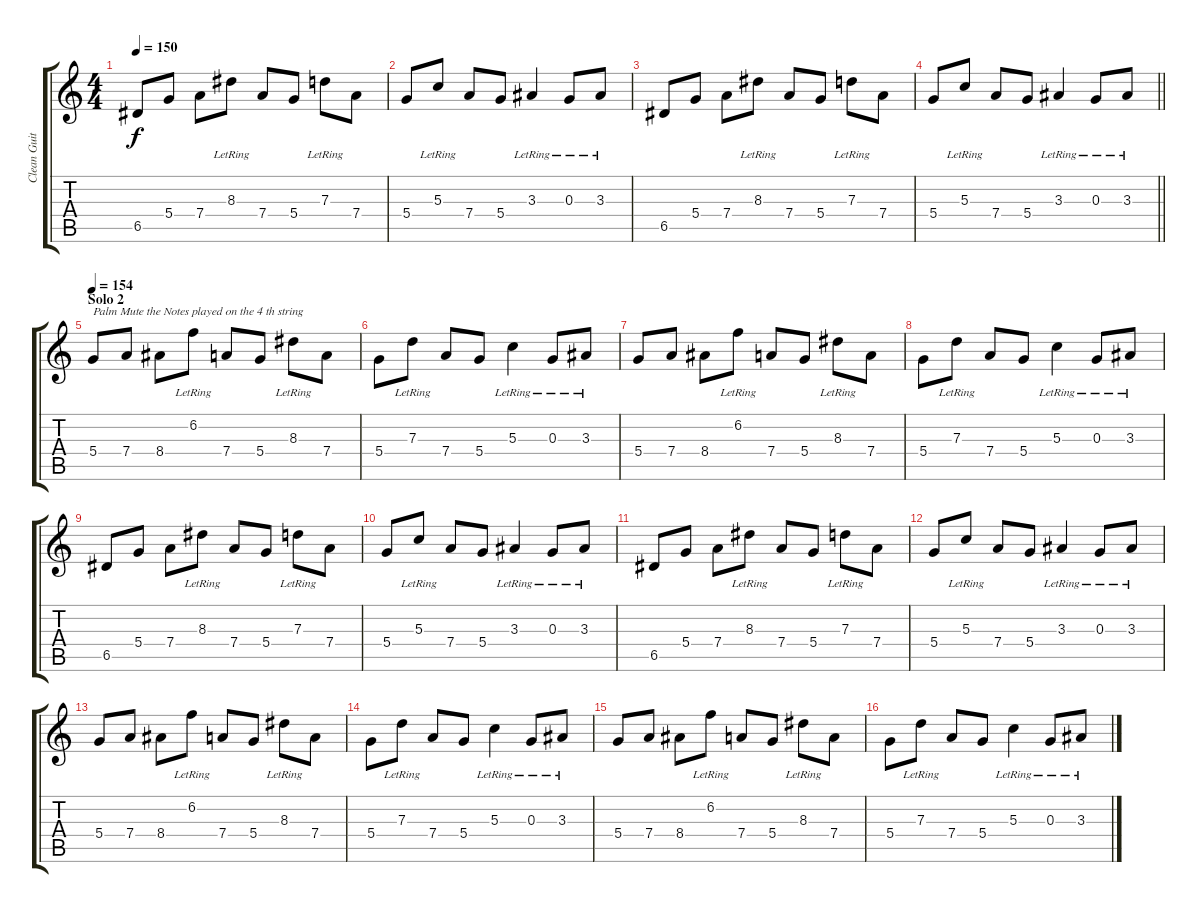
\track ("Clean Guitar" "Clean Guit") {instrument electricguitarmuted}
\staff {score tabs}
\tuning (E4 B3 G3 D3 A2 E2) {hide}
\ts (4 4)
\tempo 150
\clef g2
\ks c
6.5.8{dy f} 5.4.8 7.4.8 8.3{lr}.8 7.4.8 5.4.8 7.3{lr}.8 7.4.8 |
5.4.8 5.3{lr}.8 7.4.8 5.4.8 3.3{lr}.4 0.3{lr}.8 3.3{lr}.8 |
6.5.8 5.4.8 7.4.8 8.3{lr}.8 7.4.8 5.4.8 7.3{lr}.8 7.4.8 |
\barLineRight lightlight
5.4.8 5.3{lr}.8 7.4.8 5.4.8 3.3{lr}.4 0.3{lr}.8 3.3{lr}.8 |
\section ("" "Solo 2")
\tempo 154
5.4.8{txt "Palm Mute the Notes played on the 4 th string"} 7.4.8 8.4.8 6.2{lr}.8 7.4.8 5.4.8 8.3{lr}.8 7.4.8 |
5.4.8 7.3{lr}.8 7.4.8 5.4.8 5.3{lr}.4 0.3{lr}.8 3.3{lr}.8 |
5.4.8 7.4.8 8.4.8 6.2{lr}.8 7.4.8 5.4.8 8.3{lr}.8 7.4.8 |
5.4.8 7.3{lr}.8 7.4.8 5.4.8 5.3{lr}.4 0.3{lr}.8 3.3{lr}.8 |
6.5.8 5.4.8 7.4.8 8.3{lr}.8 7.4.8 5.4.8 7.3{lr}.8 7.4.8 |
5.4.8 5.3{lr}.8 7.4.8 5.4.8 3.3{lr}.4 0.3{lr}.8 3.3{lr}.8 |
6.5.8 5.4.8 7.4.8 8.3{lr}.8 7.4.8 5.4.8 7.3{lr}.8 7.4.8 |
5.4.8 5.3{lr}.8 7.4.8 5.4.8 3.3{lr}.4 0.3{lr}.8 3.3{lr}.8 |
5.4.8 7.4.8 8.4.8 6.2{lr}.8 7.4.8 5.4.8 8.3{lr}.8 7.4.8 |
5.4.8 7.3{lr}.8 7.4.8 5.4.8 5.3{lr}.4 0.3{lr}.8 3.3{lr}.8 |
5.4.8 7.4.8 8.4.8 6.2{lr}.8 7.4.8 5.4.8 8.3{lr}.8 7.4.8 |
5.4.8 7.3{lr}.8 7.4.8 5.4.8 5.3{lr}.4 0.3{lr}.8 3.3{lr}.8
